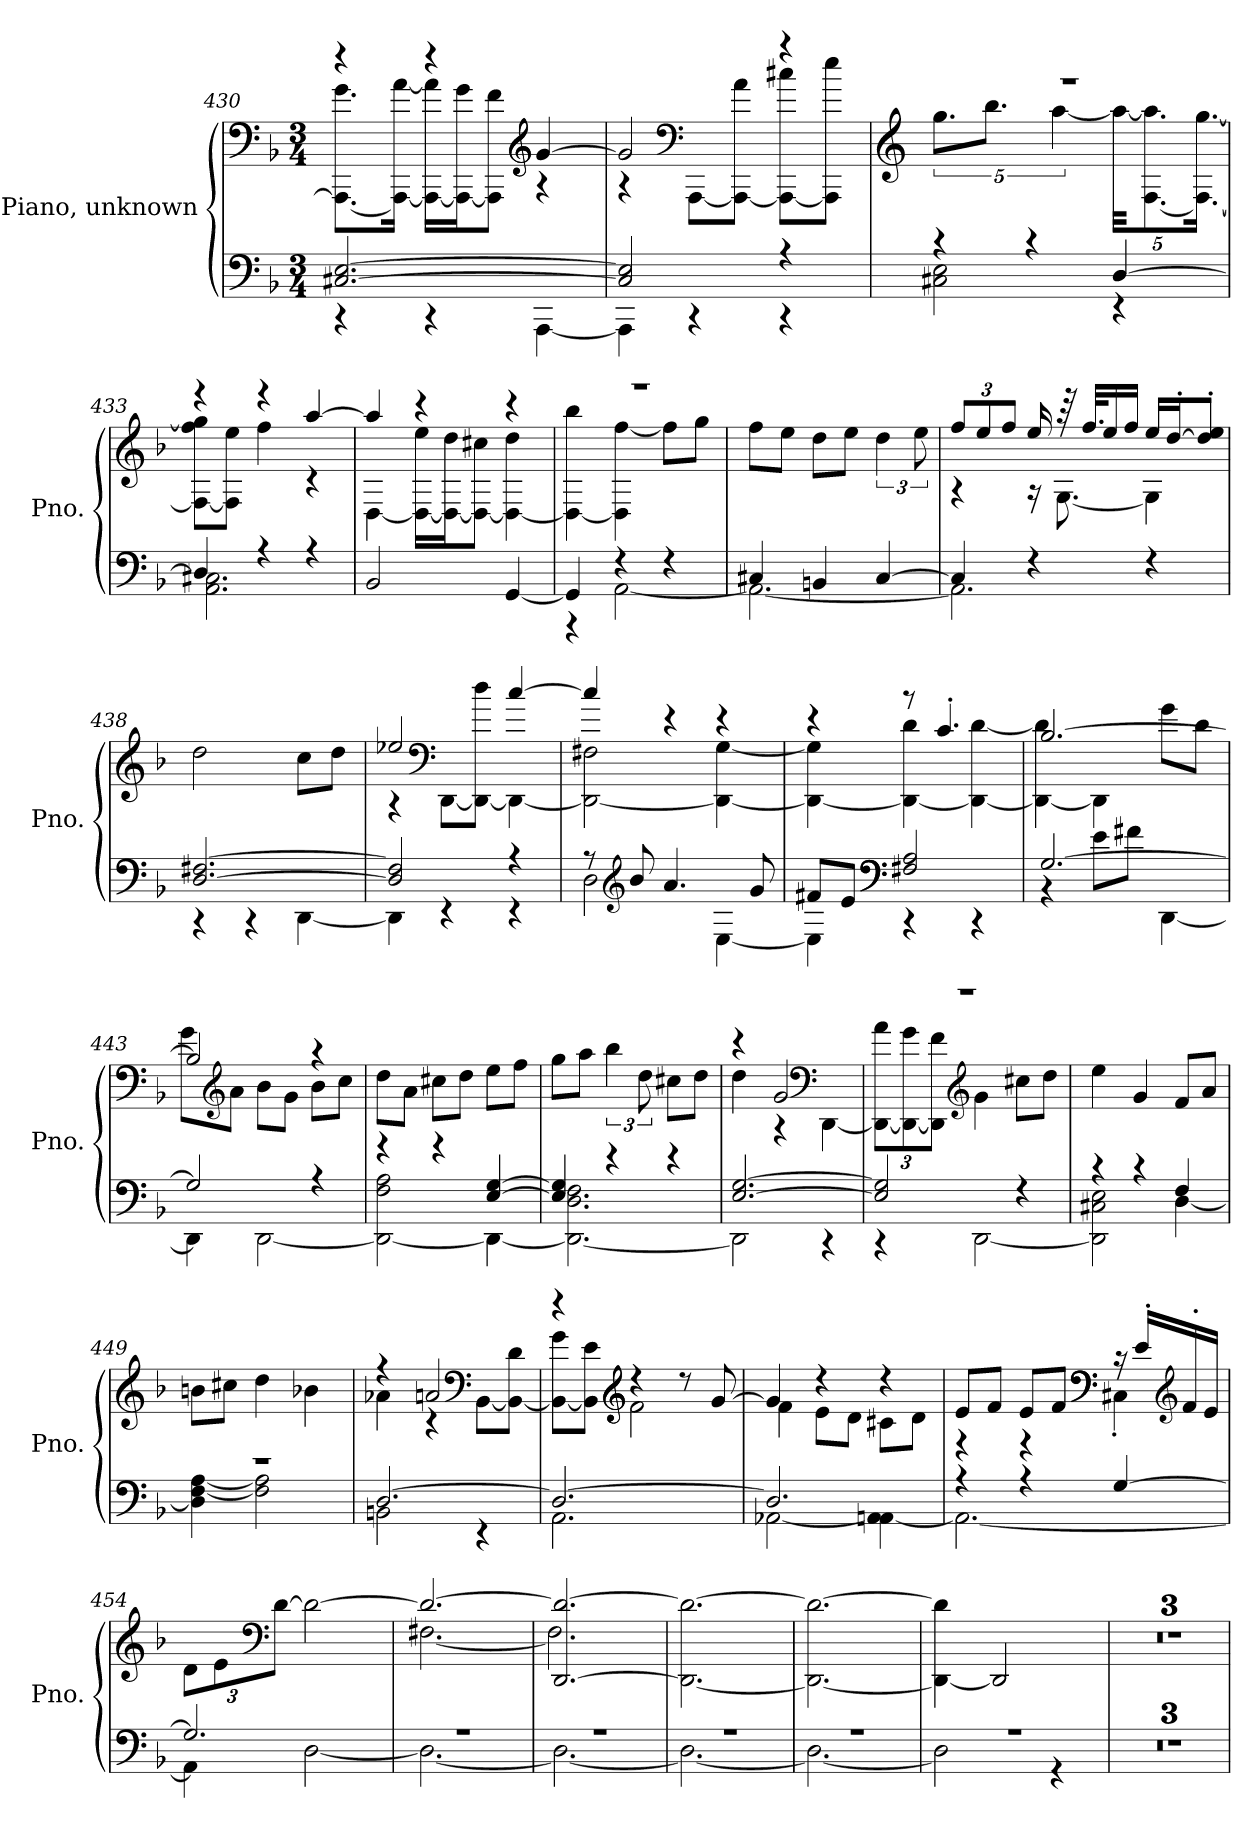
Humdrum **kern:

**kern	**kern
*part1	*part1
*staff2	*staff1
*I"Piano, unknown	*
*I'Pno.	*
*clefF4	*clefF4
*k[b-]	*k[b-]
*M3/4	*M3/4
=430	=430
*^	*^
[2.C#X/ [2.E/	4r	4r	8.AAA\_ 8.g\L
.	.	.	16AAA\_ [16a\Jk
.	4r	4r	16AAA\_ 16a\]LL
.	.	.	16AAA\_ 16g\J
.	.	.	8AAA\] 8f\J
*	*	*clefG2	*
.	[4AAA\	[4g/	4r
=431	=431	=431	=431
2C#/] 2E/]	4AAA\]	2g/]	4r
*	*	*clefF4	*
.	4r	.	[8AAA\L
.	.	.	8AAA\_ 8a\J
4r	4r	4r	8AAA\_ 8cc#X\L
.	.	.	8AAA\] 8ee\J
=432	=432	=432	=432
*	*	*clefG2	*
4r	2C#X\ 2E\	2.r	10.gg\L
.	.	.	10.bb-\J
4r	.	.	.
.	.	.	[5aa\
[4D/	4r	.	40aa\KKL_
.	.	.	[10.F\ 10.aa\]
.	.	.	20.F\_ [20.gg\Jk
!!LO:LB:g=z	!!
=433	=433	=433	=433
4D/]	2.AA\ 2.C#X\	4r	8F\_ 8ff\ 8gg\]L
.	.	.	8F\] 8ee\J
4r	.	4r	4ff\
4r	.	[4aa/	4r
*v	*v	*	*
=434	=434	=434
2BB-/	4aa/]	[4D\
.	4r	16D\_ 16ee\LL
.	.	16D\_ 16dd\J
.	.	8D\_ 8cc#X\J
[4GG/	4r	4D\_ 4dd\
=435	=435	=435
*^	*	*
4GG/]	4r	2.r	4D\_ 4bb-\
4r	[2AA\	.	4D\] [4ff\
4r	.	.	8ff\L]
.	.	.	8gg\J
*	*	*v	*v
=436	=436	=436
4C#X/	2.AA\_	8ff\L
.	.	8ee\J
4BBn/	.	8dd\L
.	.	8ee\J
[4C#/	.	6dd\
.	.	12ee\
=437	=437	=437
*	*	*Xbrackettup
*	*	*^
4C#/]	2.AA\]	12ff/L	4r
.	.	12ee/	.
.	.	12ff/J	.
4r	.	16ee/	16r
.	.	64r	[8.G\
.	.	32.ff/KLL	.
.	.	16ee/	.
.	.	16ff/JJ	.
4r	.	16ee/LL	4G\]
.	.	[16dd'/J	.
.	.	8dd/]' 8ee/'J	.
*	*	*v	*v
!!LO:LB:g=z
=438	=438	=438
[2.D/ [2.F#X/	4r	2dd\
.	4r	.
.	[4DD\	8cc\L
.	.	8dd\J
=439	=439	=439
*	*	*^
2D/] 2F#/]	4DD\]	2ee-X/	4r
*	*	*clefF4	*
.	4r	.	[8DD\L
.	.	.	8DD\_ 8dd\J
4r	4r	[4cc/	4DD\_
=440	=440	=440	=440
8r	2D\	4cc/]	2DD\_ 2F#X\
*clefG2	*	*	*
8b-/	.	.	.
4.a/	.	4r	.
.	[4E\	4r	4DD\_ [4G\
8g/	.	.	.
=441	=441	=441	=441
8f#X/L	4E\]	4r	4DD\_ 4G\]
8e/J	.	.	.
*clefF4	*	*	*
2F#X/ 2A/	4r	8r	4DD\_ 4d\
.	.	4.c'/	.
.	4r	.	4DD\_ [4d\
=442	=442	=442	=442
[2.G/	4r	[2.B-/	4DD\_ 4d\]
.	8e\L	.	4DD\]
.	8f#X\J	.	.
.	[4DD\	.	8g\L
.	.	.	8d\J
!!LO:LB:g=z	!!
=443	=443	=443	=443
2G/]	4DD\]	2B-/]	8g\L
*	*	*clefG2	*
.	.	.	8a\J
.	[2DD\	.	8b-\L
.	.	.	8g\J
4r	.	4r	8b-\L
.	.	.	8cc\J
*	*	*v	*v
=444	=444	=444
4r	2DD\_ 2F\ 2A\	8dd\L
.	.	8a\J
4r	.	8cc#X\L
.	.	8dd\J
[4E/ [4G/	4DD\_	8ee\L
.	.	8ff\J
=445	=445	=445
4E/] 4G/]	2.DD\_ 2.D\ 2.F\	8gg\L
.	.	8aa\J
*	*	*brackettup
4r	.	6bb-\
.	.	12dd\
4r	.	8cc#X\L
.	.	8dd\J
=446	=446	=446
*	*	*^
[2.E/ [2.G/	2DD\]	4r	4dd\
.	.	2g/	4r
*	*	*clefF4	*
.	4r	.	[4DD\
=447	=447	=447	=447
*	*	*	*Xbrackettup
2E/] 2G/]	4r	2.r	12DD\_ 12a\L
.	.	.	12DD\_ 12g\
.	.	.	12DD\] 12f\J
*	*	*clefG2	*
.	[2DD\	.	4g\
4r	.	.	8cc#X\L
.	.	.	8dd\J
*	*	*v	*v
!!LO:PB:g=z
=448	=448	=448
4r	2DD\] 2C#X\ 2E\	4ee\
4r	.	4g/
4F/	[4D\	8f/L
.	.	8a/J
=449	=449	=449
2.r	4D\] [4F\ [4A\	8bn\L
.	.	8cc#X\J
.	2F\] 2A\]	4dd\
.	.	4b-X\
=450	=450	=450
*	*	*^
[2.D/	2BBn\	4r	4a-X\
.	.	2an/	4r
*	*	*clefF4	*
.	4r	.	[8BB-\L
.	.	.	8BB-\_ 8d\J
=451	=451	=451	=451
2.D/_	2.AA\	4r	8BB-\_ 8g\L
.	.	.	8BB-\] 8e\J
*	*	*clefG2	*
.	.	4r	2f\
.	.	8r	.
.	.	[8g/	.
=452	=452	=452	=452
2.D/]	[2AA-X\	4g/]	4f\
.	.	4r	8e\L
.	.	.	8d\J
.	4AA-\] [4AAn\	4r	8c#X\L
.	.	.	8d\J
!!LO:LB:g=z	!!
=453	=453	=453	=453
4r	2.AA\_	8e/L	4r
.	.	8f/J	.
4r	.	8e/L	4r
.	.	8f/J	.
*	*	*clefF4	*
[4G/	.	16r	4C#X'\
.	.	16e'/LL	.
*	*	*clefG2	*
.	.	16f'/	.
.	.	16e/JJ	.
*	*	*v	*v
=454	=454	=454
2.G/]	4AA\]	12d\L
.	.	12e\
*	*	*clefF4
.	.	[12d\J
.	[2D\	2d\_
=455	=455	=455
*	*	*^
2.r	2.D\_	2.d/_	[2.F#X\
=456	=456	=456	=456
2.r	2.D\_	[2.DD/ 2.d/_	2.F#\]
*	*	*v	*v
=457	=457	=457
2.r	2.D\_	2.DD\_ 2.d\_
=458	=458	=458
2.r	2.D\_	2.DD\_ 2.d\_
=459	=459	=459
2.r	2D\]	4DD\_ 4d\]
.	.	2DD/]
.	4r	.
*v	*v	*
=460	=460
2.r	2.r
=461	=461
2.r	2.r
=462	=462
2.r	2.r
=	=
*-	*-
